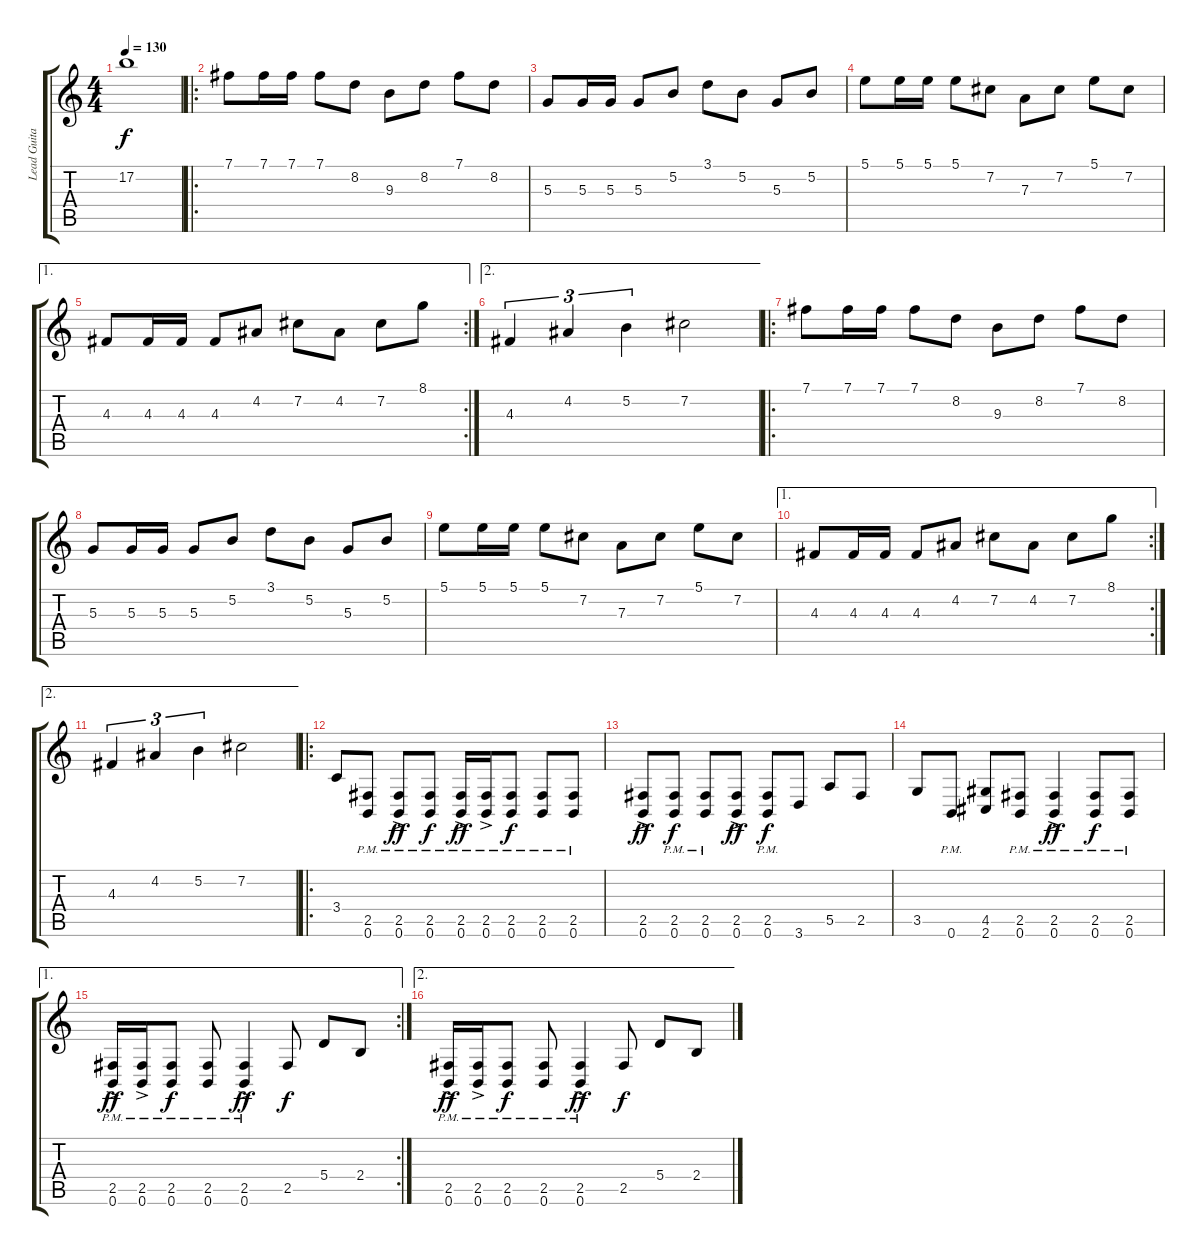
\track ("Lead Guitar" "Lead Guita") {instrument distortionguitar}
\staff {score tabs}
\tuning (B3 Gb3 D3 A2 E2 B1) {hide}
\ts (4 4)
\tempo 130
\clef g2
\ks c
17.2{t}.1{dy f} |
\ro
7.1.8 7.1.16 7.1.16 7.1.8 8.2.8 9.3.8 8.2.8 7.1.8 8.2.8 |
5.3.8 5.3.16 5.3.16 5.3.8 5.2.8 3.1.8 5.2.8 5.3.8 5.2.8 |
5.1.8 5.1.16 5.1.16 5.1.8 7.2.8 7.3.8 7.2.8 5.1.8 7.2.8 |
\ae 1
\rc 2
4.3.8 4.3.16 4.3.16 4.3.8 4.2.8 7.2.8 4.2.8 7.2.8 8.1.8 |
\ae 2
4.3.4{tu (3 2)} 4.2.4{tu (3 2)} 5.2.4{tu (3 2)} 7.2.2 |
\ro
7.1.8 7.1.16 7.1.16 7.1.8 8.2.8 9.3.8 8.2.8 7.1.8 8.2.8 |
5.3.8 5.3.16 5.3.16 5.3.8 5.2.8 3.1.8 5.2.8 5.3.8 5.2.8 |
5.1.8 5.1.16 5.1.16 5.1.8 7.2.8 7.3.8 7.2.8 5.1.8 7.2.8 |
\ae 1
\rc 2
4.3.8 4.3.16 4.3.16 4.3.8 4.2.8 7.2.8 4.2.8 7.2.8 8.1.8 |
\ae 2
4.3.4{tu (3 2)} 4.2.4{tu (3 2)} 5.2.4{tu (3 2)} 7.2.2 |
\ro
3.4.8 (2.5{pm} 0.6{pm}).8 (2.5{ac pm} 0.6{ac pm}).8{dy ff} (2.5{pm} 0.6{pm}).8{dy f} (2.5{ac pm} 0.6{ac pm}).16{dy ff} (2.5{ac pm} 0.6{ac pm}).16 (2.5{pm} 0.6{pm}).8{dy f} (2.5{pm} 0.6{pm}).8 (2.5{pm} 0.6{pm}).8 |
(2.5{ac} 0.6{ac}).8{dy ff} (2.5{pm} 0.6{pm}).8{dy f} (2.5{pm} 0.6{pm}).8 (2.5{ac} 0.6{ac}).8{dy ff} (2.5{pm} 0.6{pm}).8{dy f} 3.6.8 5.5.8 2.5.8 |
3.5.8 0.6{pm}.8 (4.5 2.6).8 (2.5{pm} 0.6{pm}).8 (2.5{ac pm} 0.6{ac pm}).4{dy ff} (2.5{pm} 0.6{pm}).8{dy f} (2.5{pm} 0.6{pm}).8 |
\ae 1
\rc 2
(2.5{ac pm} 0.6{ac pm}).16{dy ff} (2.5{ac pm} 0.6{ac pm}).16 (2.5{pm} 0.6{pm}).8{dy f} (2.5{pm} 0.6{pm}).8 (2.5{ac pm} 0.6{ac pm}).4{dy ff} 2.5.8{dy f} 5.4.8 2.4.8 |
\ae 2
(2.5{ac pm} 0.6{ac pm}).16{dy ff} (2.5{ac pm} 0.6{ac pm}).16 (2.5{pm} 0.6{pm}).8{dy f} (2.5{pm} 0.6{pm}).8 (2.5{ac pm} 0.6{ac pm}).4{dy ff} 2.5.8{dy f} 5.4.8 2.4.8
